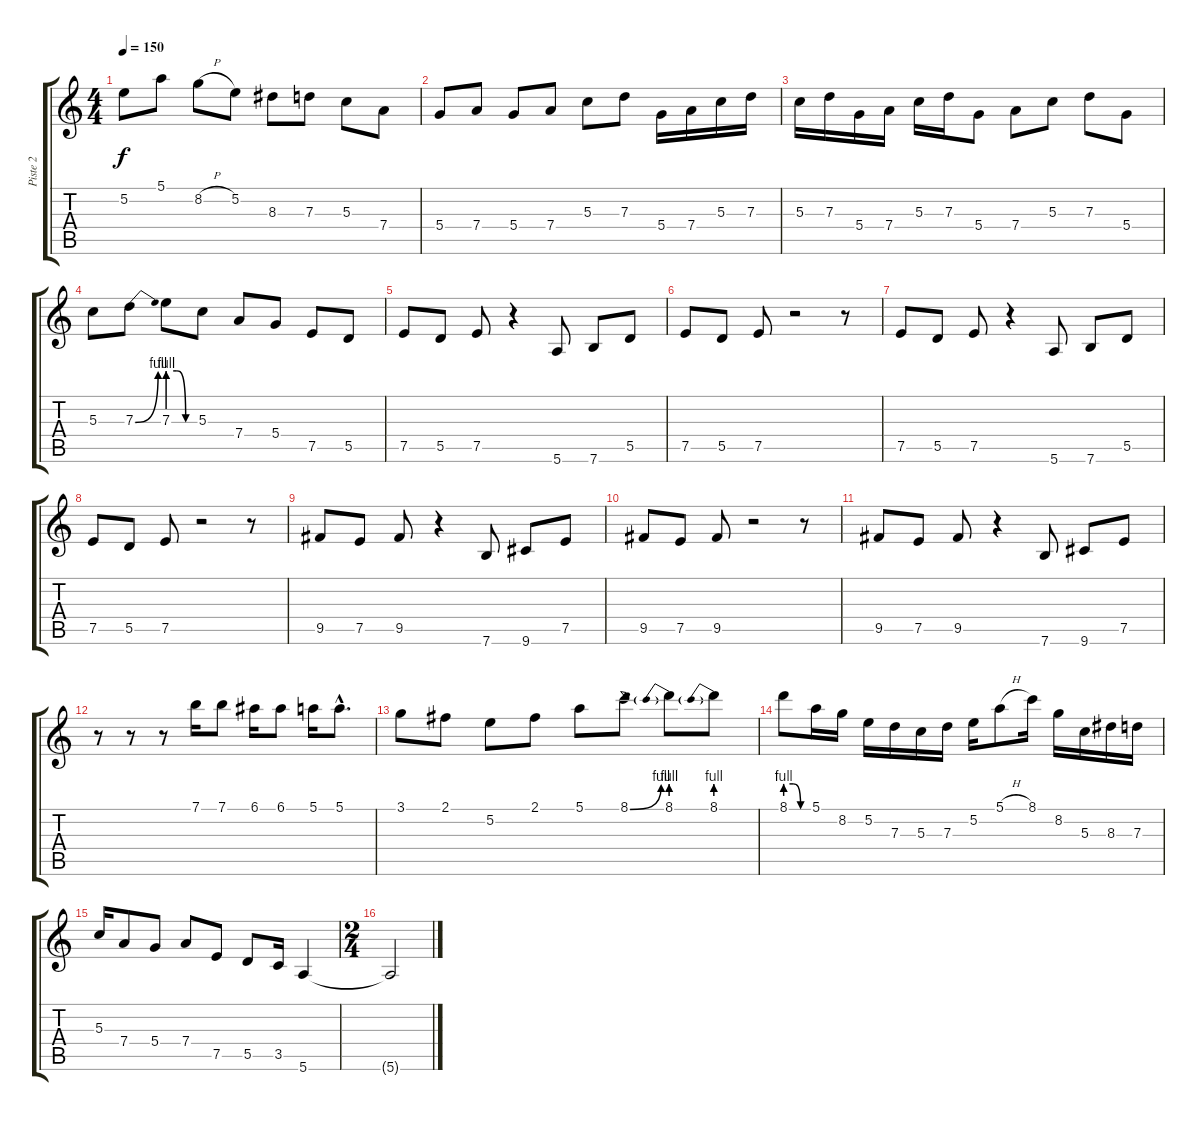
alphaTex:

\track ("Piste 2" "Piste 2") {instrument overdrivenguitar}
\staff {score tabs}
\tuning (E4 B3 G3 D3 A2 E2) {hide}
\ts (4 4)
\tempo 150
\clef g2
\ks c
5.2.8{dy f} 5.1.8 8.2{h}.8 5.2.8 8.3.8 7.3.8 5.3.8 7.4.8 |
5.4.8 7.4.8 5.4.8 7.4.8 5.3.8 7.3.8 5.4.16 7.4.16 5.3.16 7.3.16 |
5.3.16 7.3.16 5.4.16 7.4.16 5.3.16 7.3.16 5.4.8 7.4.8 5.3.8 7.3.8 5.4.8 |
5.3.8 7.3{be (bend 0 0 60 4)}.8 7.3{be (custom 0 4 20 4 40 0 60 0)}.8 5.3.8 7.4.8 5.4.8 7.5.8 5.5.8 |
7.5.8 5.5.8 7.5.8 r.4 5.6.8 7.6.8 5.5.8 |
7.5.8 5.5.8 7.5.8 r.2 r.8 |
7.5.8 5.5.8 7.5.8 r.4 5.6.8 7.6.8 5.5.8 |
7.5.8 5.5.8 7.5.8 r.2 r.8 |
9.5.8 7.5.8 9.5.8 r.4 7.6.8 9.6.8 7.5.8 |
9.5.8 7.5.8 9.5.8 r.2 r.8 |
9.5.8 7.5.8 9.5.8 r.4 7.6.8 9.6.8 7.5.8 |
r.8 r.8 r.8 7.1.16 7.1.8 6.1.16 6.1.8 5.1.16 5.1{hac}.8{d} |
3.1.8 2.1.8 5.2.8 2.1.8 5.1.8 8.1{be (bend 0 0 60 4)}.8 8.1{be (prebend 0 4 60 4)}.8 8.1{be (prebend 0 4 60 4)}.8 |
8.1{be (custom 0 4 20 4 40 0 60 0)}.8 5.1.16 8.2.16 5.2.16 7.3.16 5.3.16 7.3.16 5.2.16 5.1{h}.8 8.1.16 8.2.16 5.3.16 8.3.16 7.3.16 |
5.3.16 7.4.8 5.4.8 7.4.8 7.5.8 5.5.8 3.5.16 5.6.4 |
\ts (2 4)
5.6{t}.2
